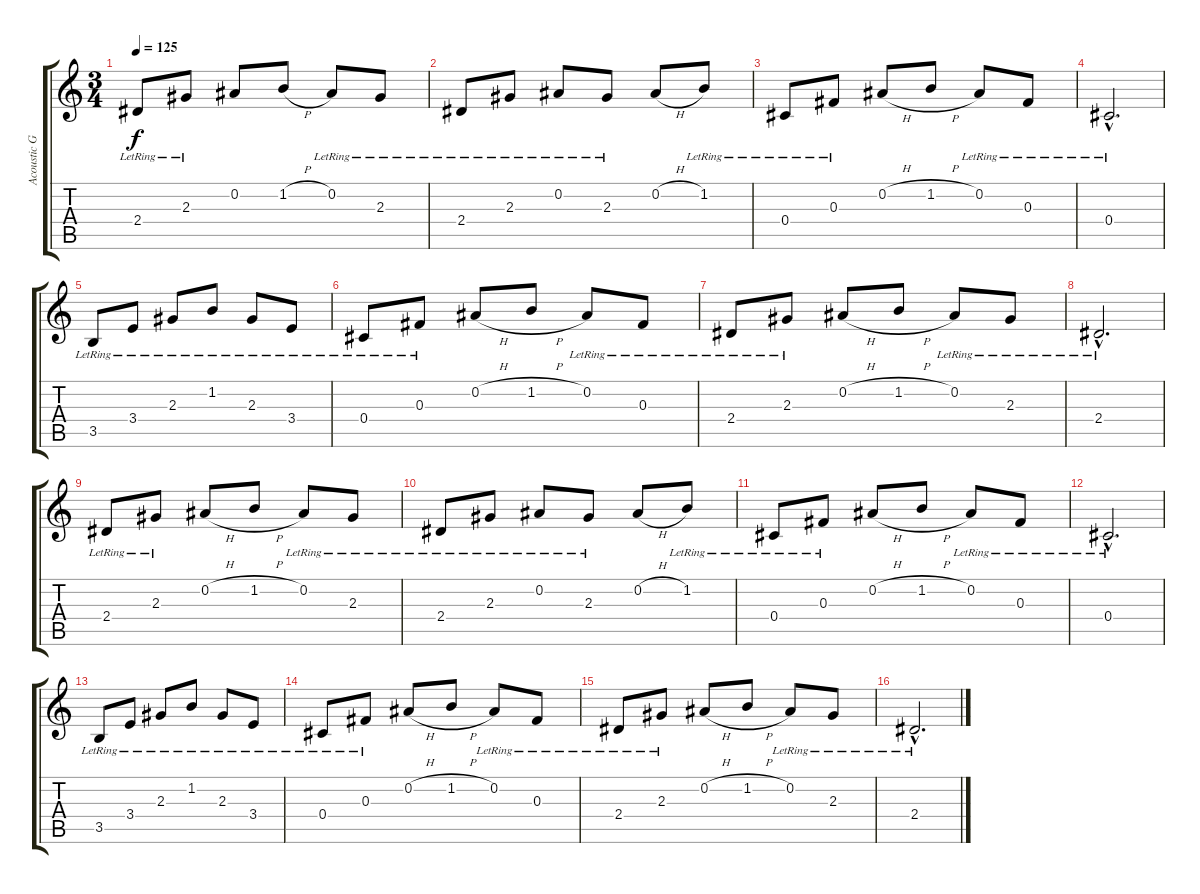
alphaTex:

\track ("Acoustic Guitar" "Acoustic G") {instrument acousticguitarsteel}
\staff {score tabs}
\tuning (Eb4 Bb3 Gb3 Db3 Ab2 Eb2) {hide}
\ts (3 4)
\tempo 125
\clef g2
\ks c
2.4{lr}.8{dy f instrument acousticguitarsteel} 2.3{lr}.8 0.2.8 1.2{h}.8 0.2{lr}.8 2.3{lr}.8 |
2.4{lr}.8 2.3{lr}.8 0.2{lr}.8 2.3{lr}.8 0.2{h}.8 1.2{lr}.8 |
0.4{lr}.8 0.3{lr}.8 0.2{h}.8 1.2{h}.8 0.2{lr}.8 0.3{lr}.8 |
0.4{hac lr}.2{d} |
3.5{lr}.8 3.4{lr}.8 2.3{lr}.8 1.2{lr}.8 2.3{lr}.8 3.4{lr}.8 |
0.4{lr}.8 0.3{lr}.8 0.2{h}.8 1.2{h}.8 0.2{lr}.8 0.3{lr}.8 |
2.4{lr}.8 2.3{lr}.8 0.2{h}.8 1.2{h}.8 0.2{lr}.8 2.3{lr}.8 |
2.4{hac lr}.2{d} |
2.4{lr}.8 2.3{lr}.8 0.2{h}.8 1.2{h}.8 0.2{lr}.8 2.3{lr}.8 |
2.4{lr}.8 2.3{lr}.8 0.2{lr}.8 2.3{lr}.8 0.2{h}.8 1.2{lr}.8 |
0.4{lr}.8 0.3{lr}.8 0.2{h}.8 1.2{h}.8 0.2{lr}.8 0.3{lr}.8 |
0.4{hac lr}.2{d} |
3.5{lr}.8 3.4{lr}.8 2.3{lr}.8 1.2{lr}.8 2.3{lr}.8 3.4{lr}.8 |
0.4{lr}.8 0.3{lr}.8 0.2{h}.8 1.2{h}.8 0.2{lr}.8 0.3{lr}.8 |
2.4{lr}.8 2.3{lr}.8 0.2{h}.8 1.2{h}.8 0.2{lr}.8 2.3{lr}.8 |
2.4{hac lr}.2{d}
